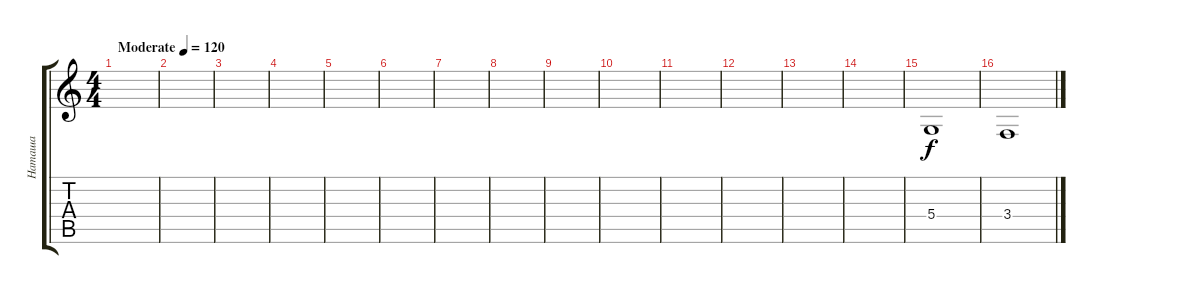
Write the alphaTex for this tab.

\track ("Наташа" "Наташа") {instrument synthstrings2}
\staff {score tabs}
\tuning (E4 B3 G3 D3 A2 E2) {hide}
\ts (4 4)
\tempo (120 "Moderate")
\clef g2
\ks c
|
|
|
|
|
|
|
|
|
|
|
|
|
|
5.4.1 |
3.4.1
